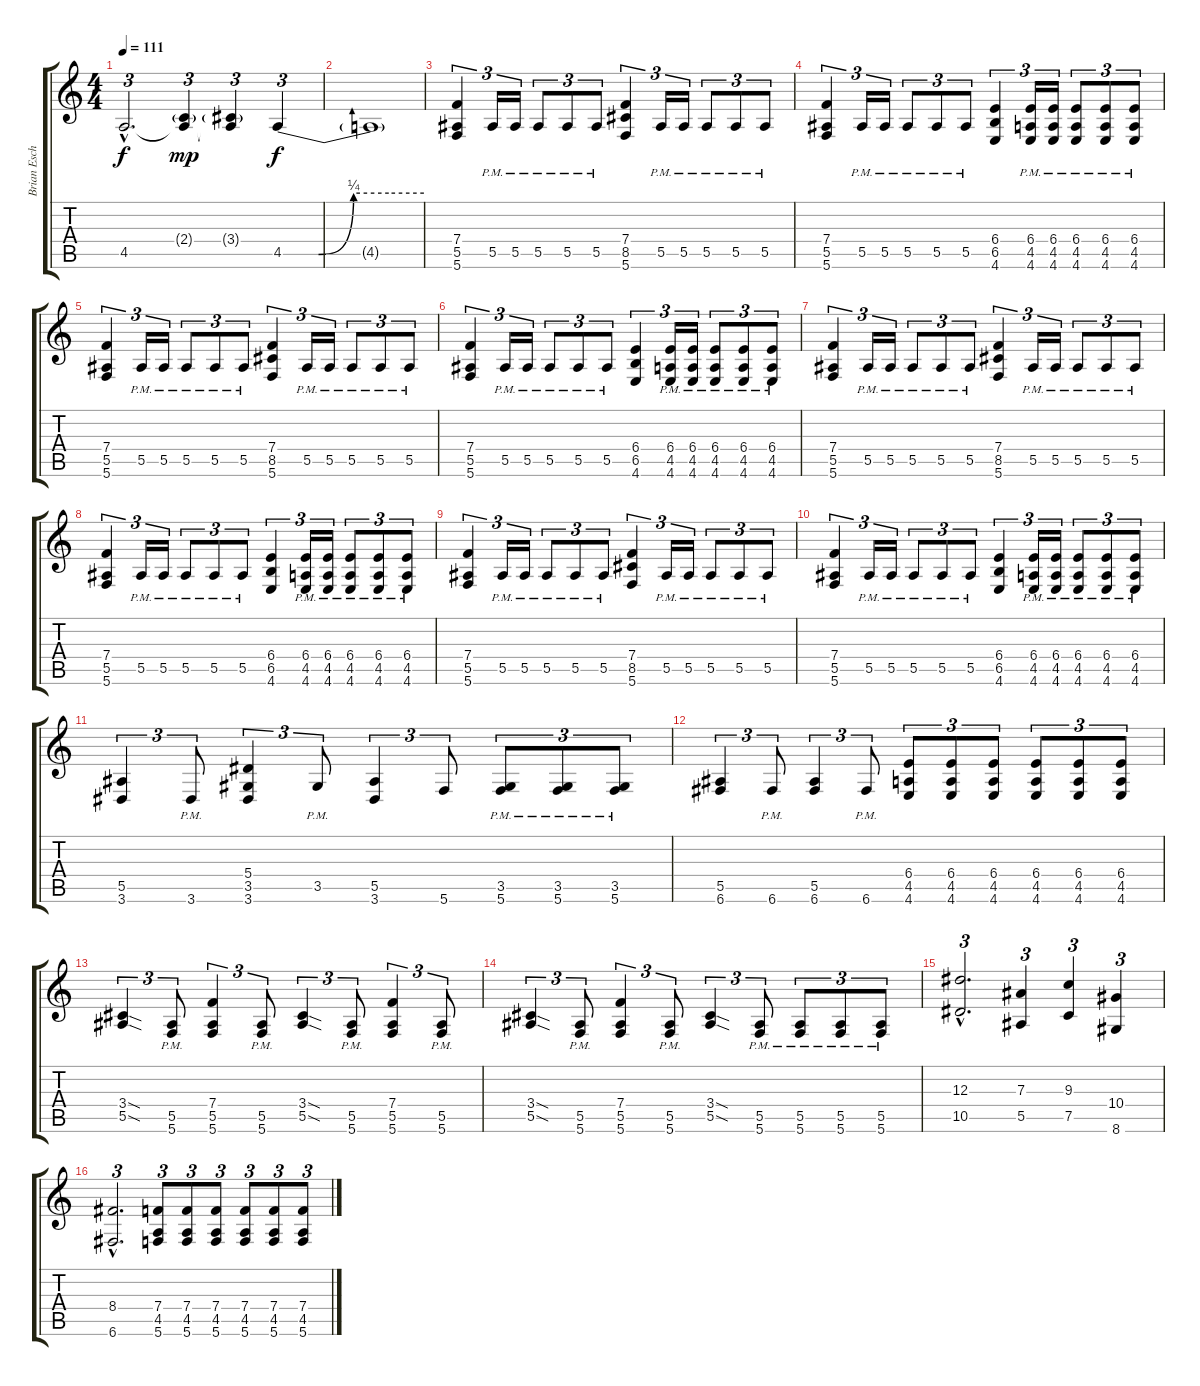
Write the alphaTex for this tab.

\track ("Brian Eschbach (Lead Guitar)" "Brian Esch") {instrument distortionguitar}
\staff {score tabs}
\tuning (C4 G3 Eb3 Bb2 F2 C2) {hide}
\ts (4 4)
\tempo 111
\clef g2
\ks c
4.5{hac}.2{d tu (3 2) dy f} (2.4{g} 4.5{t}).4{tu (3 2) dy mp} (3.4{g} 4.5{t}).4{tu (3 2)} 4.5{be (custom 0 0 15 0 30 1 45 1 60 1)}.4{tu (3 2) dy f} |
4.5{t}.1 |
(7.4 5.5 5.6).4{tu (3 2)} 5.5{pm}.16{tu (3 2)} 5.5{pm}.16{tu (3 2)} 5.5{pm}.8{tu (3 2)} 5.5{pm}.8{tu (3 2)} 5.5{pm}.8{tu (3 2)} (7.4 8.5 5.6).4{tu (3 2)} 5.5{pm}.16{tu (3 2)} 5.5{pm}.16{tu (3 2)} 5.5{pm}.8{tu (3 2)} 5.5{pm}.8{tu (3 2)} 5.5{pm}.8{tu (3 2)} |
(7.4 5.5 5.6).4{tu (3 2)} 5.5{pm}.16{tu (3 2)} 5.5{pm}.16{tu (3 2)} 5.5{pm}.8{tu (3 2)} 5.5{pm}.8{tu (3 2)} 5.5{pm}.8{tu (3 2)} (6.4 6.5 4.6).4{tu (3 2)} (6.4{pm} 4.5{pm} 4.6{pm}).16{tu (3 2)} (6.4{pm} 4.5{pm} 4.6{pm}).16{tu (3 2)} (6.4{pm} 4.5{pm} 4.6{pm}).8{tu (3 2)} (6.4{pm} 4.5{pm} 4.6{pm}).8{tu (3 2)} (6.4{pm} 4.5{pm} 4.6{pm}).8{tu (3 2)} |
(7.4 5.5 5.6).4{tu (3 2)} 5.5{pm}.16{tu (3 2)} 5.5{pm}.16{tu (3 2)} 5.5{pm}.8{tu (3 2)} 5.5{pm}.8{tu (3 2)} 5.5{pm}.8{tu (3 2)} (7.4 8.5 5.6).4{tu (3 2)} 5.5{pm}.16{tu (3 2)} 5.5{pm}.16{tu (3 2)} 5.5{pm}.8{tu (3 2)} 5.5{pm}.8{tu (3 2)} 5.5{pm}.8{tu (3 2)} |
(7.4 5.5 5.6).4{tu (3 2)} 5.5{pm}.16{tu (3 2)} 5.5{pm}.16{tu (3 2)} 5.5{pm}.8{tu (3 2)} 5.5{pm}.8{tu (3 2)} 5.5{pm}.8{tu (3 2)} (6.4 6.5 4.6).4{tu (3 2)} (6.4{pm} 4.5{pm} 4.6{pm}).16{tu (3 2)} (6.4{pm} 4.5{pm} 4.6{pm}).16{tu (3 2)} (6.4{pm} 4.5{pm} 4.6{pm}).8{tu (3 2)} (6.4{pm} 4.5{pm} 4.6{pm}).8{tu (3 2)} (6.4{pm} 4.5{pm} 4.6{pm}).8{tu (3 2)} |
(7.4 5.5 5.6).4{tu (3 2)} 5.5{pm}.16{tu (3 2)} 5.5{pm}.16{tu (3 2)} 5.5{pm}.8{tu (3 2)} 5.5{pm}.8{tu (3 2)} 5.5{pm}.8{tu (3 2)} (7.4 8.5 5.6).4{tu (3 2)} 5.5{pm}.16{tu (3 2)} 5.5{pm}.16{tu (3 2)} 5.5{pm}.8{tu (3 2)} 5.5{pm}.8{tu (3 2)} 5.5{pm}.8{tu (3 2)} |
(7.4 5.5 5.6).4{tu (3 2)} 5.5{pm}.16{tu (3 2)} 5.5{pm}.16{tu (3 2)} 5.5{pm}.8{tu (3 2)} 5.5{pm}.8{tu (3 2)} 5.5{pm}.8{tu (3 2)} (6.4 6.5 4.6).4{tu (3 2)} (6.4{pm} 4.5{pm} 4.6{pm}).16{tu (3 2)} (6.4{pm} 4.5{pm} 4.6{pm}).16{tu (3 2)} (6.4{pm} 4.5{pm} 4.6{pm}).8{tu (3 2)} (6.4{pm} 4.5{pm} 4.6{pm}).8{tu (3 2)} (6.4{pm} 4.5{pm} 4.6{pm}).8{tu (3 2)} |
(7.4 5.5 5.6).4{tu (3 2)} 5.5{pm}.16{tu (3 2)} 5.5{pm}.16{tu (3 2)} 5.5{pm}.8{tu (3 2)} 5.5{pm}.8{tu (3 2)} 5.5{pm}.8{tu (3 2)} (7.4 8.5 5.6).4{tu (3 2)} 5.5{pm}.16{tu (3 2)} 5.5{pm}.16{tu (3 2)} 5.5{pm}.8{tu (3 2)} 5.5{pm}.8{tu (3 2)} 5.5{pm}.8{tu (3 2)} |
(7.4 5.5 5.6).4{tu (3 2)} 5.5{pm}.16{tu (3 2)} 5.5{pm}.16{tu (3 2)} 5.5{pm}.8{tu (3 2)} 5.5{pm}.8{tu (3 2)} 5.5{pm}.8{tu (3 2)} (6.4 6.5 4.6).4{tu (3 2)} (6.4{pm} 4.5{pm} 4.6{pm}).16{tu (3 2)} (6.4{pm} 4.5{pm} 4.6{pm}).16{tu (3 2)} (6.4{pm} 4.5{pm} 4.6{pm}).8{tu (3 2)} (6.4{pm} 4.5{pm} 4.6{pm}).8{tu (3 2)} (6.4{pm} 4.5{pm} 4.6{pm}).8{tu (3 2)} |
(5.5 3.6).4{tu (3 2)} 3.6{pm}.8{tu (3 2)} (5.4 3.5 3.6).4{tu (3 2)} 3.5{pm}.8{tu (3 2)} (5.5 3.6).4{tu (3 2)} 5.6.8{tu (3 2)} (3.5{pm} 5.6{pm}).8{tu (3 2)} (3.5{pm} 5.6{pm}).8{tu (3 2)} (3.5{pm} 5.6{pm}).8{tu (3 2)} |
(5.5 6.6).4{tu (3 2)} 6.6{pm}.8{tu (3 2)} (5.5 6.6).4{tu (3 2)} 6.6{pm}.8{tu (3 2)} (6.4 4.5 4.6).8{tu (3 2)} (6.4 4.5 4.6).8{tu (3 2)} (6.4 4.5 4.6).8{tu (3 2)} (6.4 4.5 4.6).8{tu (3 2)} (6.4 4.5 4.6).8{tu (3 2)} (6.4 4.5 4.6).8{tu (3 2)} |
(3.4{sod} 5.5{sod}).4{tu (3 2)} (5.5{pm} 5.6{pm}).8{tu (3 2)} (7.4 5.5 5.6).4{tu (3 2)} (5.5{pm} 5.6{pm}).8{tu (3 2)} (3.4{sod} 5.5{sod}).4{tu (3 2)} (5.5{pm} 5.6{pm}).8{tu (3 2)} (7.4 5.5 5.6).4{tu (3 2)} (5.5{pm} 5.6{pm}).8{tu (3 2)} |
(3.4{sod} 5.5{sod}).4{tu (3 2)} (5.5{pm} 5.6{pm}).8{tu (3 2)} (7.4 5.5 5.6).4{tu (3 2)} (5.5{pm} 5.6{pm}).8{tu (3 2)} (3.4{sod} 5.5{sod}).4{tu (3 2)} (5.5{pm} 5.6{pm}).8{tu (3 2)} (5.5{pm} 5.6{pm}).8{tu (3 2)} (5.5{pm} 5.6{pm}).8{tu (3 2)} (5.5{pm} 5.6{pm}).8{tu (3 2)} |
(12.3{hac} 10.5{hac}).2{d tu (3 2)} (7.3 5.5).4{tu (3 2)} (9.3 7.5).4{tu (3 2)} (10.4 8.6).4{tu (3 2)} |
(8.4{hac} 6.6{hac}).2{d tu (3 2)} (7.4 4.5 5.6).8{tu (3 2)} (7.4 4.5 5.6).8{tu (3 2)} (7.4 4.5 5.6).8{tu (3 2)} (7.4 4.5 5.6).8{tu (3 2)} (7.4 4.5 5.6).8{tu (3 2)} (7.4 4.5 5.6).8{tu (3 2)}
